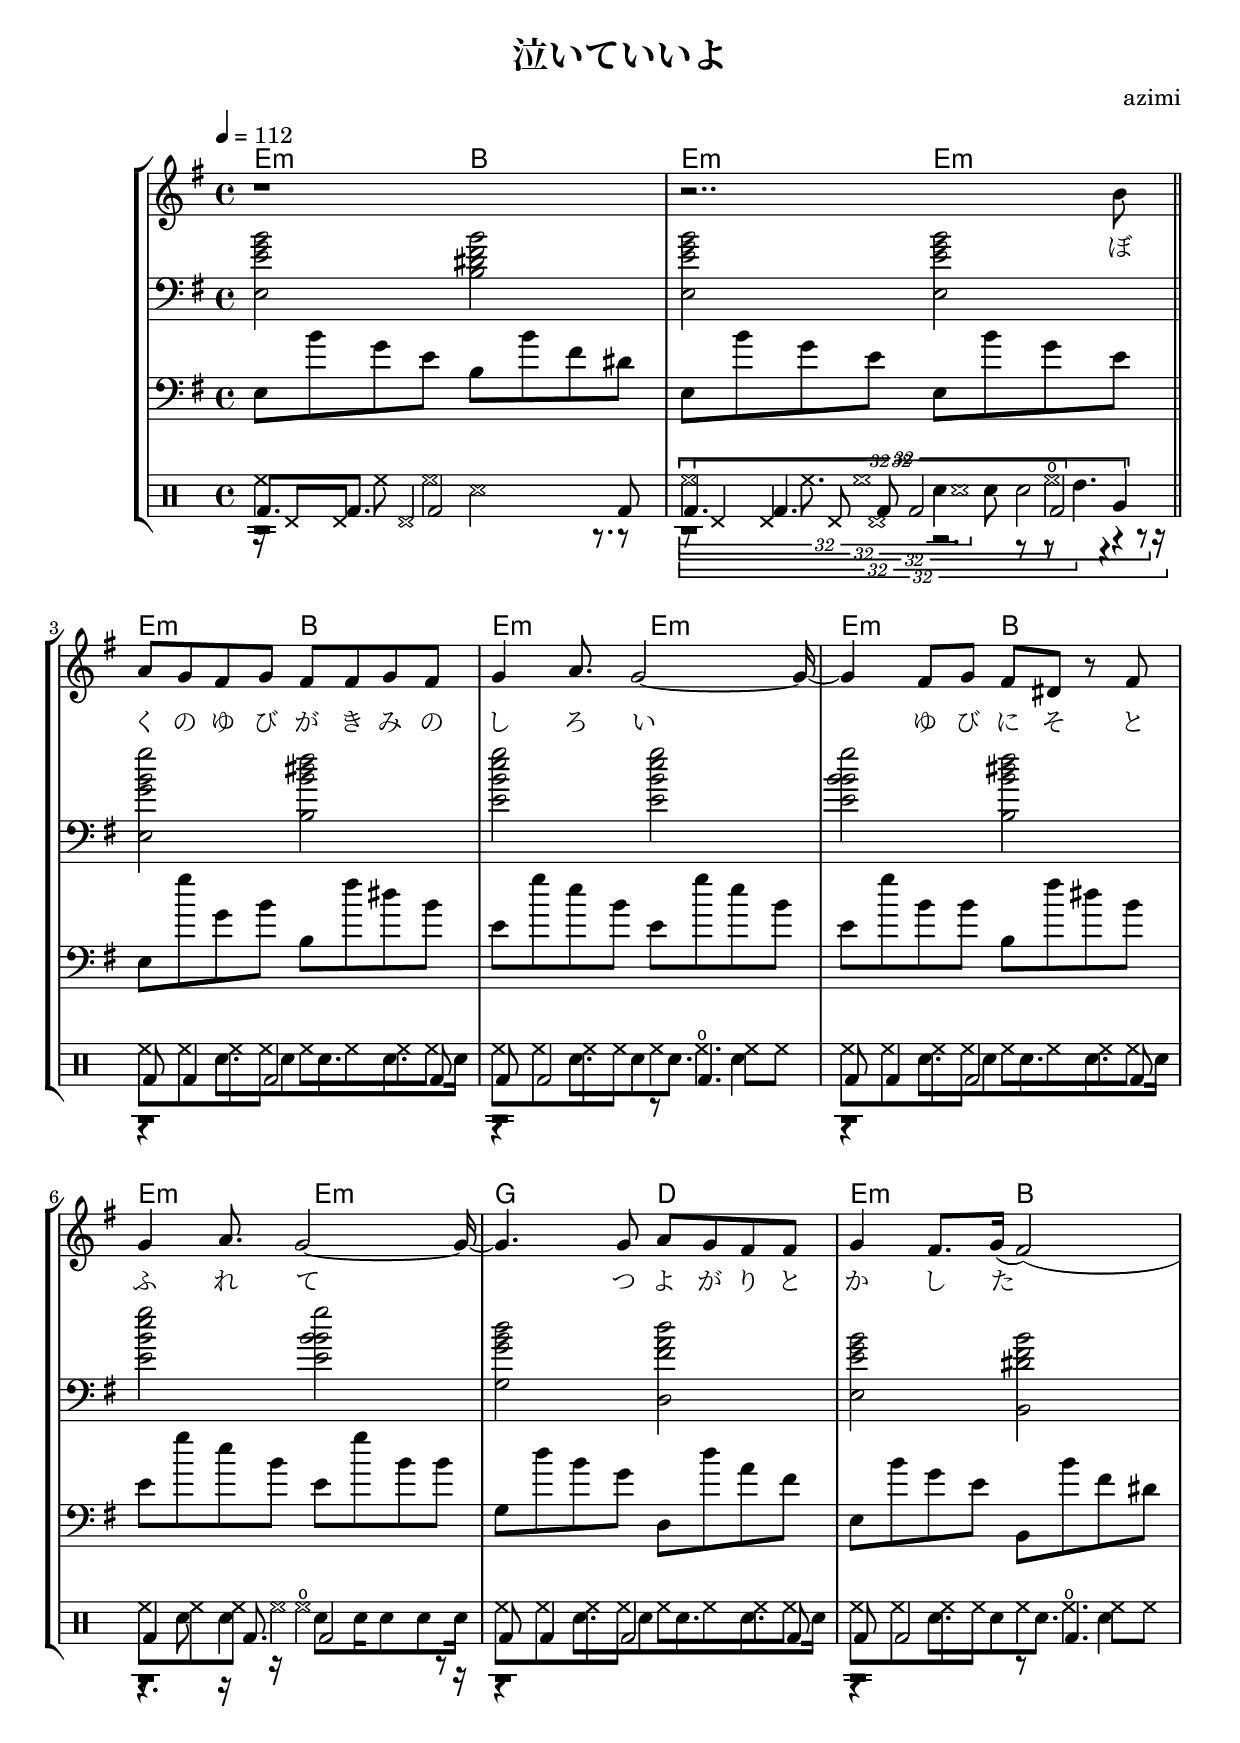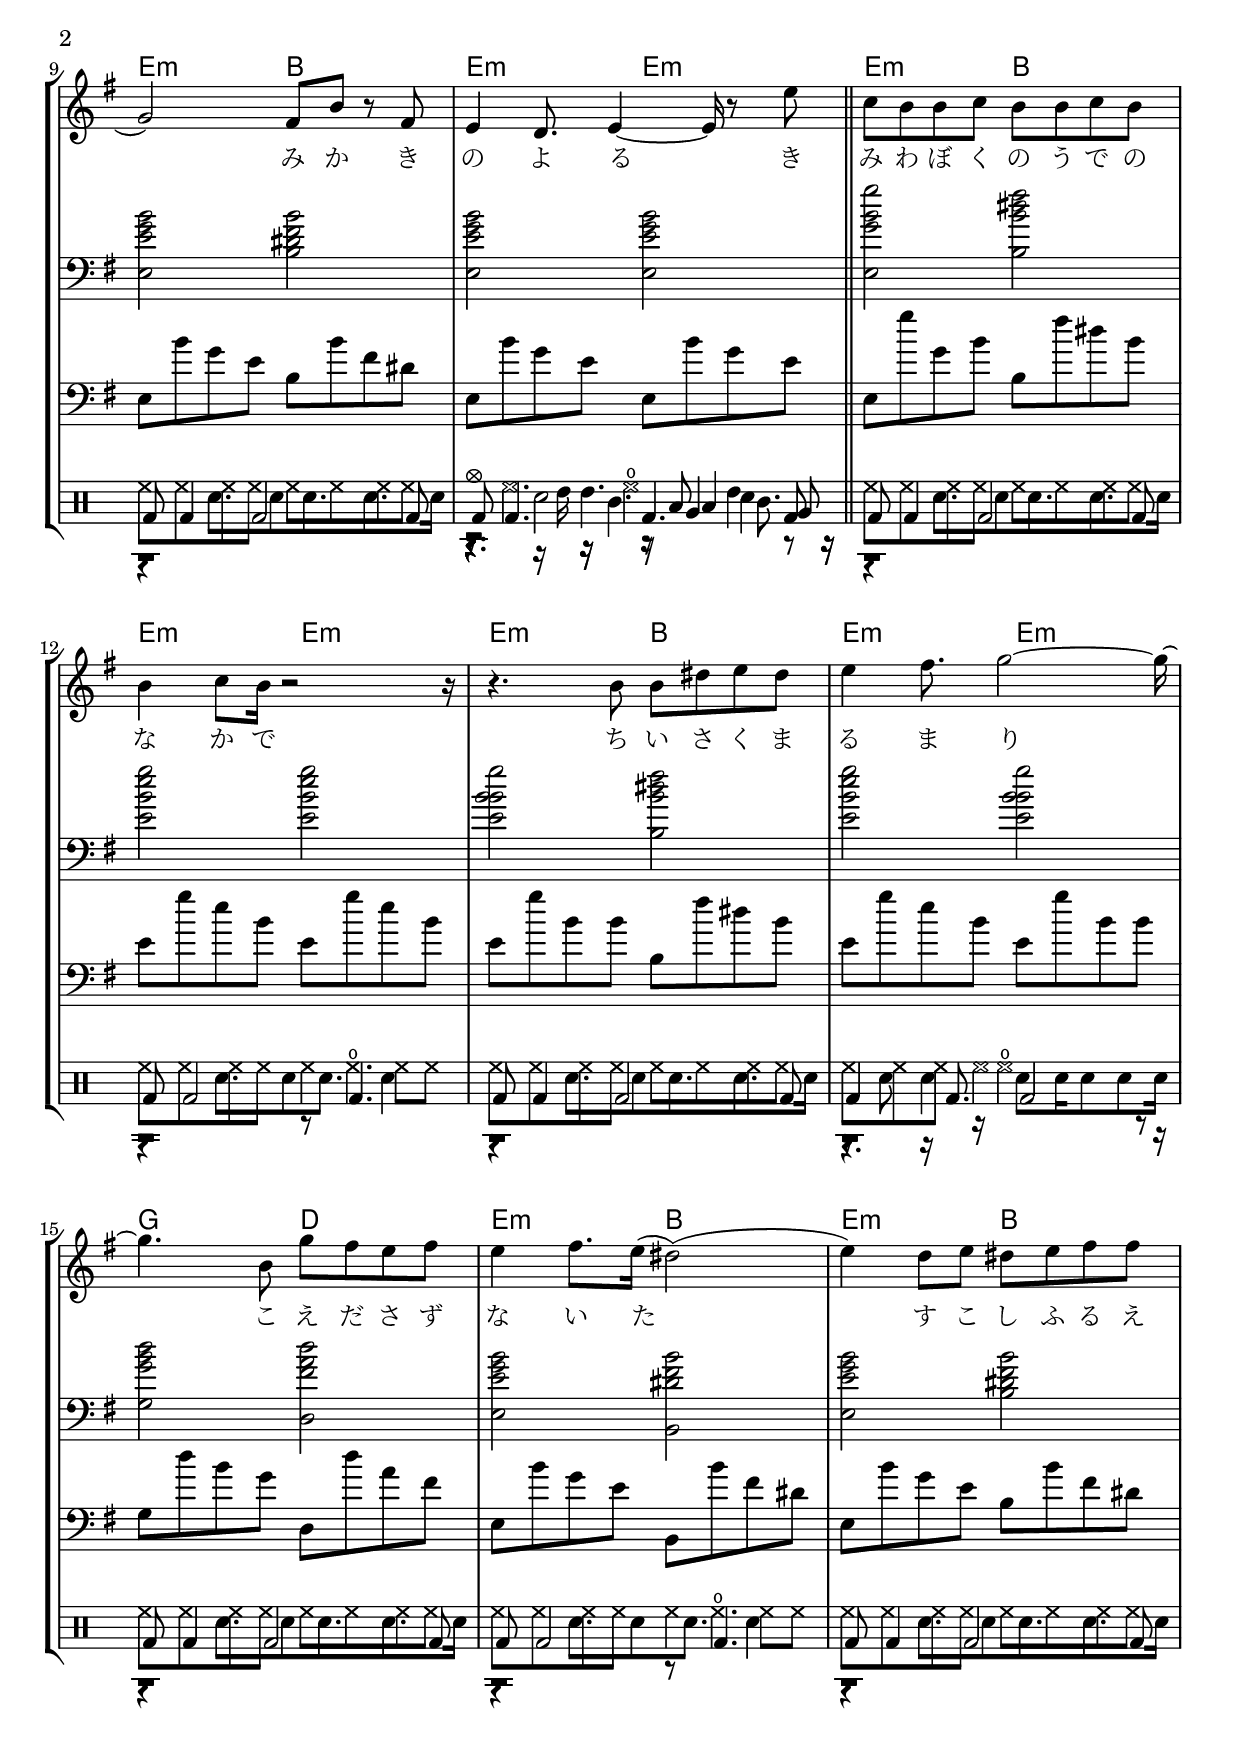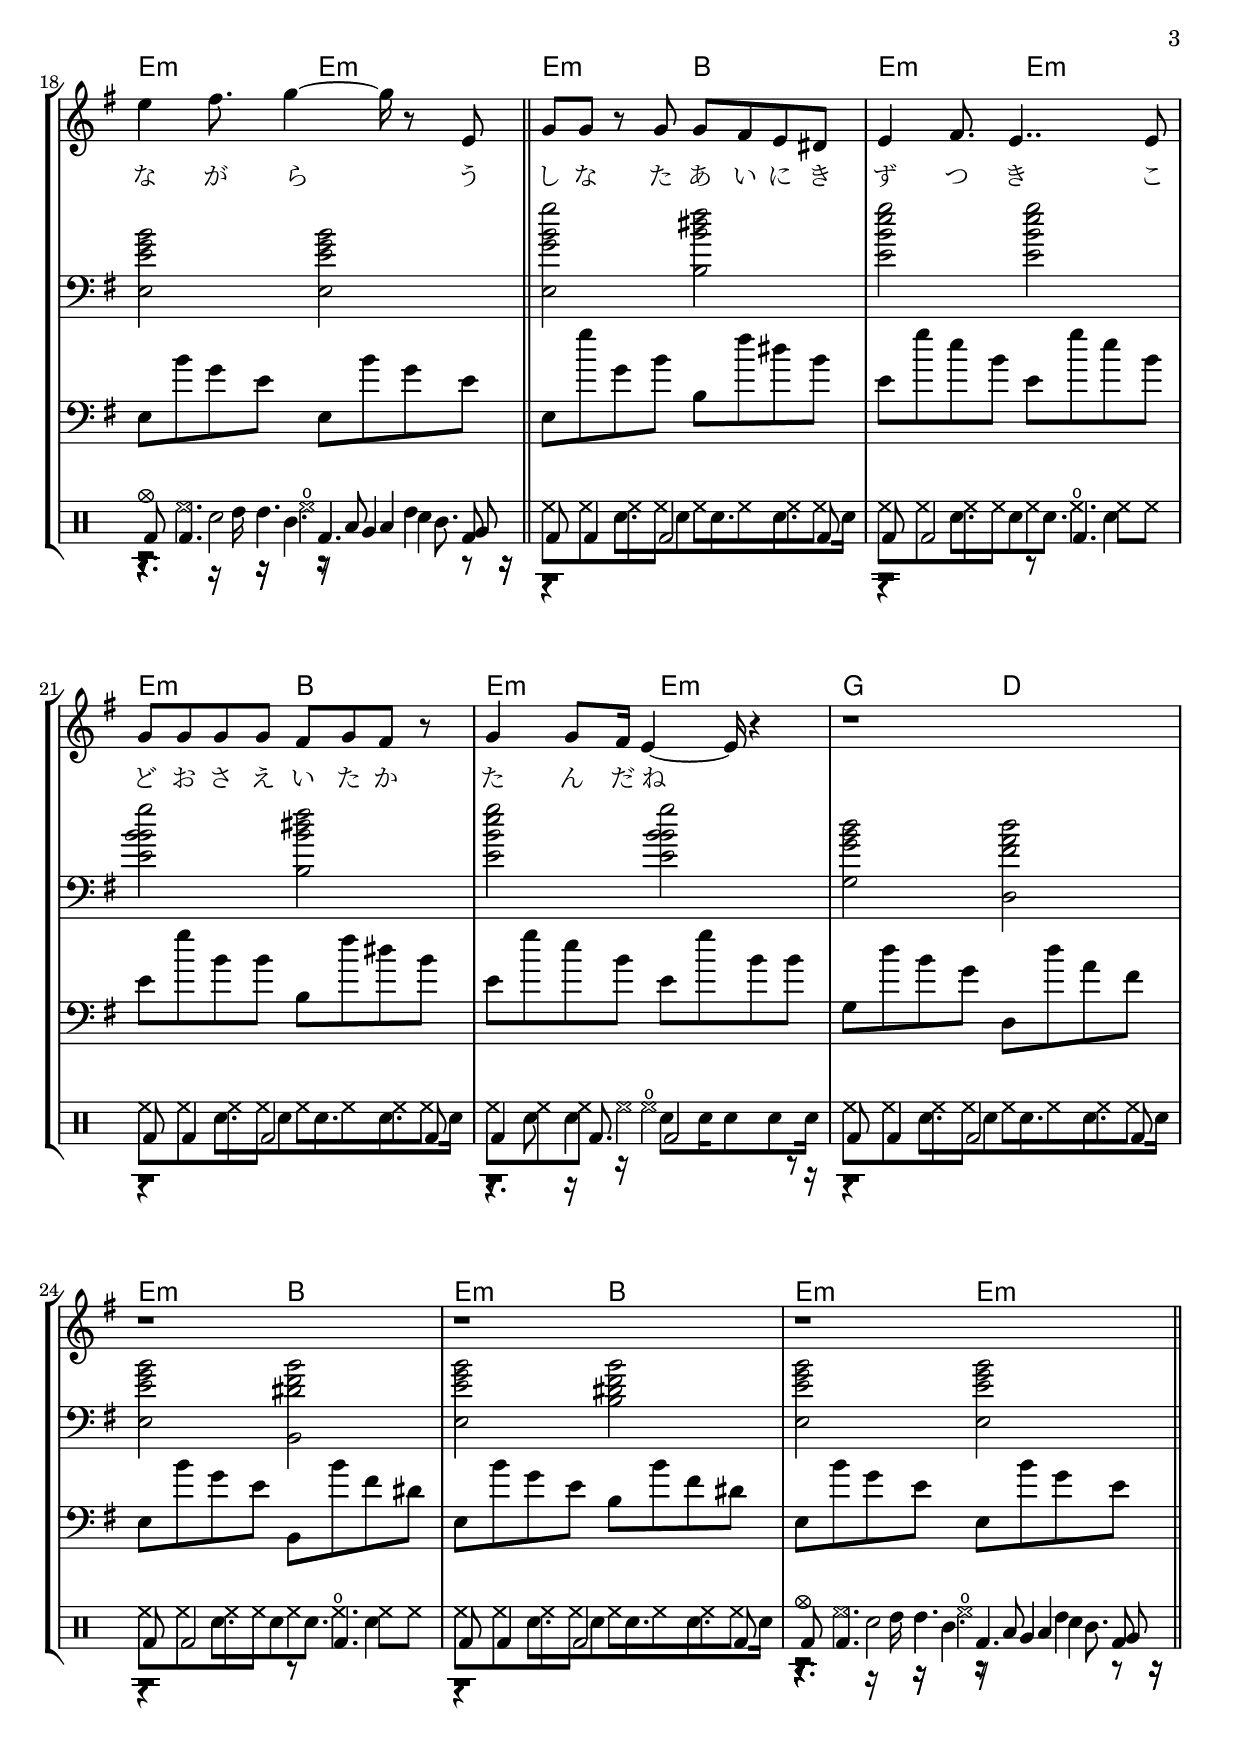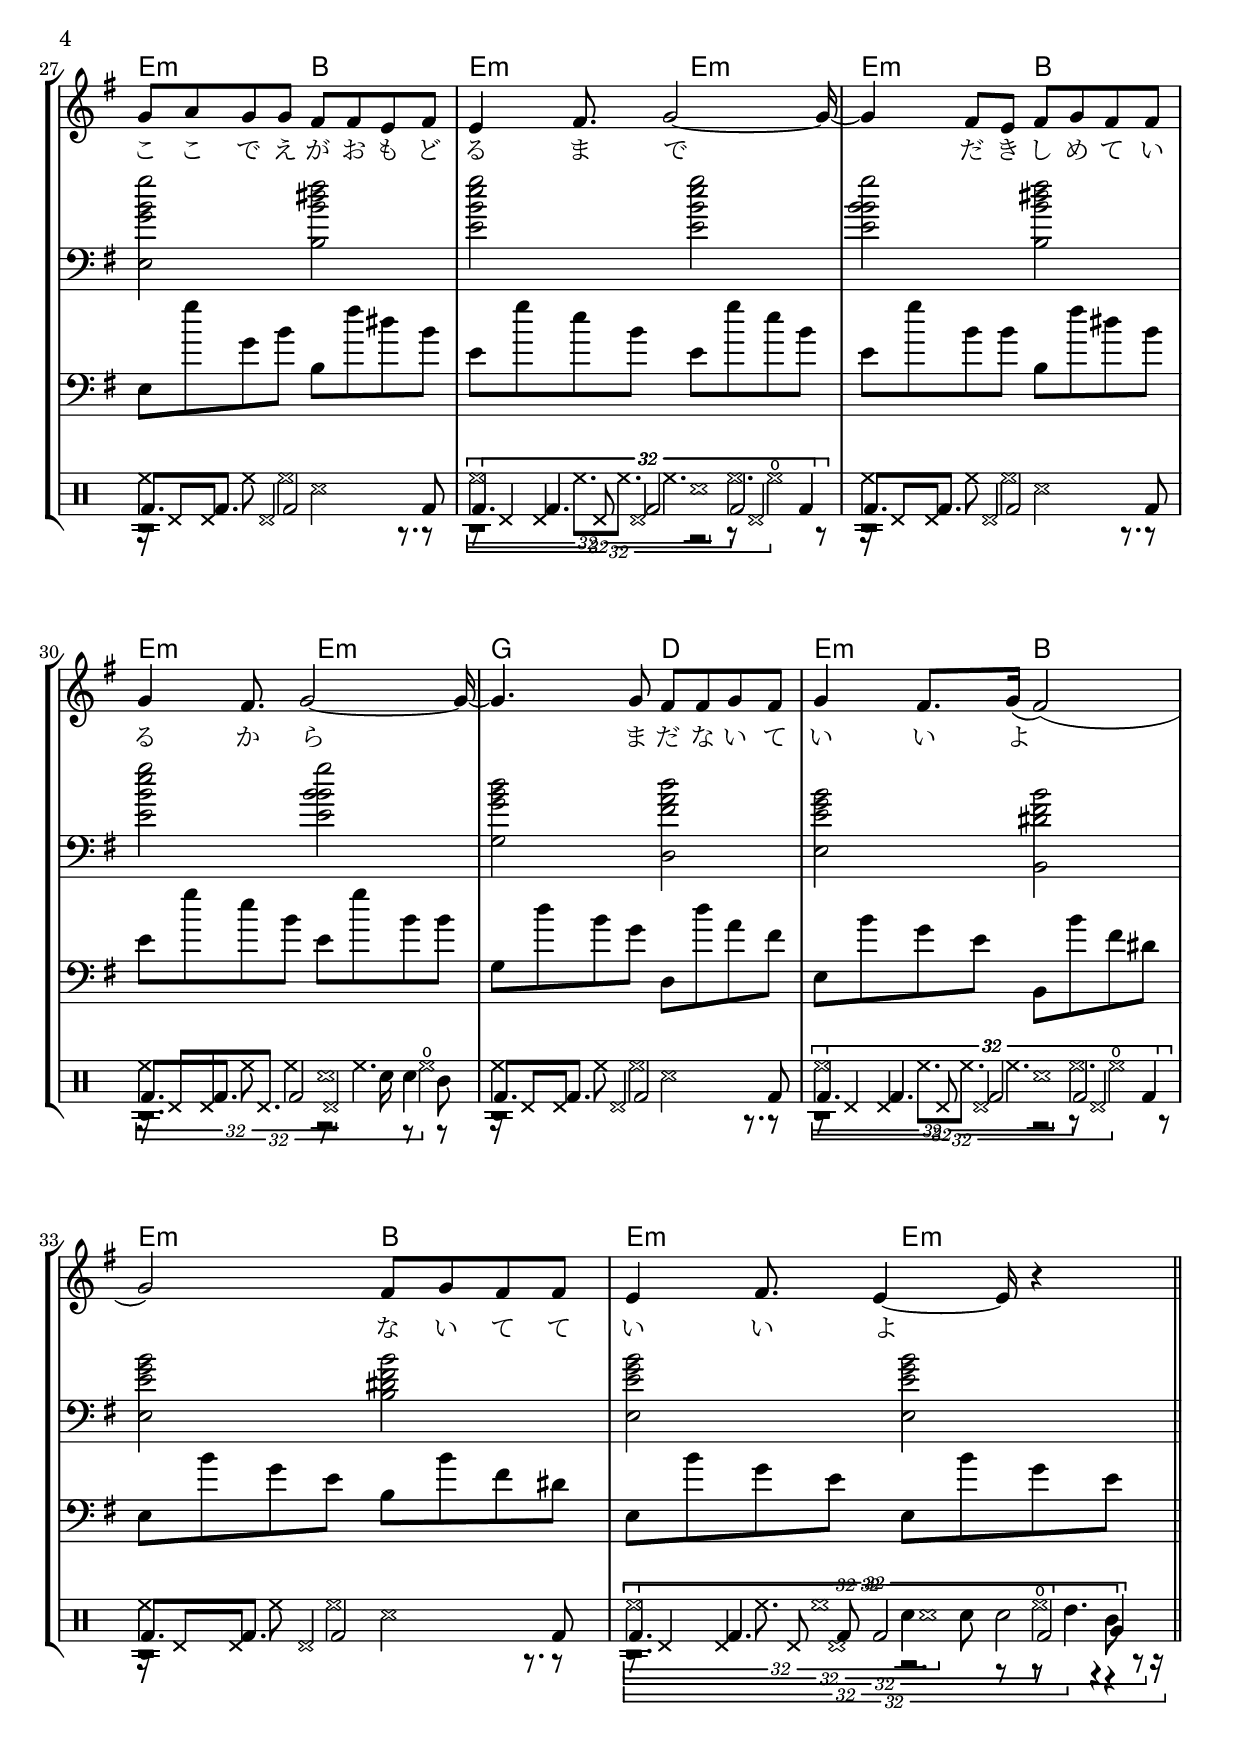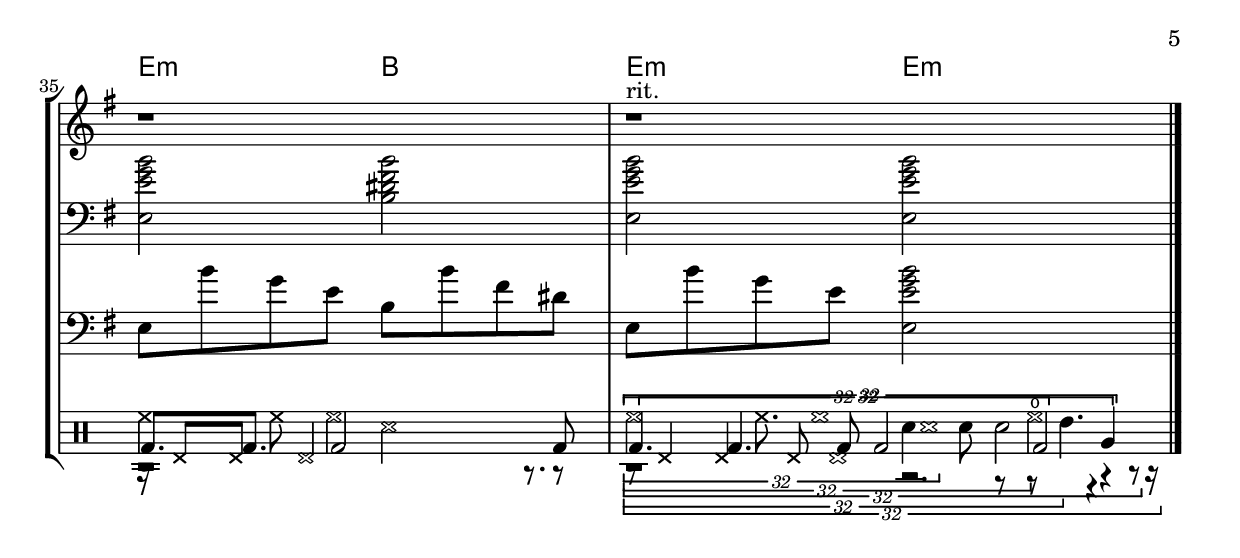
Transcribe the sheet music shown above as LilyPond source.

\version "2.12.1"

\header {
	title = \markup {泣いていいよ}
	composer = \markup \center-column {azimi}
}

harmony = \chordmode {
	e2:m b e:m e:m 

	e:m b e:m e:m e:m b e:m e:m g d e:m b e:m b e:m e:m 

	e:m b e:m e:m e:m b e:m e:m g d e:m b e:m b e:m e:m 

	e:m b e:m e:m e:m b e:m e:m g d e:m b e:m b e:m e:m 

	e:m b e:m e:m e:m b e:m e:m g d e:m b e:m b e:m e:m 

	e:m b e:m e:m 
}

melody = {
	\key g \major
	\tempo 4 = 112
	r1 | r2.. 
	\set Staff.midiInstrument = #"mmi0.40"
	b'8 
	a'8  g'8  fis'8  g'8  fis'8  fis'8  g'8  fis'8 
	g'4  a'8.  g'2~g'16~ 
	g'4  fis'8  g'8  fis'8  dis'8  r8  fis'8 
	g'4  a'8.  g'2~g'16~ 
	g'4.  g'8  a'8  g'8  fis'8  fis'8 
	g'4  fis'8.  g'16  (fis'2) 
	(g'2)  fis'8  b'8  r8  fis'8 
	e'4  d'8.  e'4~e'16  	r8 	\set Staff.midiInstrument = #"mmi0.40"
	e''8 
	c''8  b'8  b'8  c''8  b'8  b'8  c''8  b'8 
	b'4  c''8  b'16  r2 r16 
	r4.  b'8  b'8  dis''8  e''8  dis''8 
	e''4  fis''8.  g''2~g''16~ 
	g''4.  b'8  g''8  fis''8  e''8  fis''8 
	e''4  fis''8.  e''16  (dis''2) 
	(e''4)  d''8  e''8  dis''8  e''8  fis''8  fis''8 
	e''4  fis''8.  g''4~g''16  	r8 	\set Staff.midiInstrument = #"mmi0.40"
	e'8 
	g'8  g'8  r8  g'8  g'8  fis'8  e'8  dis'8 
	e'4  fis'8.  e'4..  e'8 
	g'8  g'8  g'8  g'8  fis'8  g'8  fis'8  r8 
	g'4  g'8  fis'16  e'4~e'16  	r4 r1 r1 r1 r1 	\set Staff.midiInstrument = #"mmi0.40"
	 g'8  a'8  g'8  g'8  fis'8  fis'8  e'8  fis'8 
	e'4  fis'8.  g'2~g'16~ 
	g'4  fis'8  e'8  fis'8  g'8  fis'8  fis'8 
	g'4  fis'8.  g'2~g'16~ 
	g'4.  g'8  fis'8  fis'8  g'8  fis'8 
	g'4  fis'8.  g'16  (fis'2) 
	(g'2)  fis'8  g'8  fis'8  fis'8 
	e'4  fis'8.  e'4~e'16  	r4 	r1 | r1^"rit." \bar "|."
}

words = \lyricmode {
	
	ぼ  く  の  ゆ  び  が  き  み  の  し  ろ  い  ゆ  び  に  そ  と  ふ  れ  て  つ  よ  が  り  と  か  し  た  み  か  き  の  よ  る  
	き  み  わ  ぼ  く  の  う  で  の  な  か  で  ち  い  さ  く  ま  る  ま  り  こ  え  だ  さ  ず  な  い  た  す  こ  し  ふ  る  え  な  が  ら  
	う  し  な  た  あ  い  に  き  ず  つ  き  こ  ど  お  さ  え  い  た  か  た  ん  だ  ね  
	こ  こ  で  え  が  お  も  ど  る  ま  で  だ  き  し  め  て  い  る  か  ら  ま  だ  な  い  て  い  い  よ  な  い  て  て  い  い  よ  
	
}

tempochange = {
	\tempo 4 = 112
	r1 | r1 \bar "||"
	\tempo 4 = 112
	r1 | r1 | r1 | r1 | r1 | r1 | r1 | r1 \bar "||"
	\tempo 4 = 112
	r1 | r1 | r1 | r1 | r1 | r1 | r1 | r1 \bar "||"
	\tempo 4 = 112
	r1 | r1 | r1 | r1 | r1 | r1 | r1 | r1 \bar "||"
	\tempo 4 = 112
	r1 | r1 | r1 | r1 | r1 | r1 | r1 | r1 \bar "||"
	\tempo 4 = 112
	r1 | \tempo 4 = 84 r2 \tempo 4 = 74 r2 \bar "|."
}

mainacc = {
	\clef bass
	\set Staff.midiInstrument = #"String Ensemble 1"
	\key g \major
	\tempo 4 = 112
	<e e' g' b'>2
	<b dis' fis' b'>2
	<e e' g' b'>2
	<e e' g' b'>2
	\bar "||"

	\set Staff.midiInstrument = #"Pizzicato Strings"
	<e b' g' g''>2
	<b b' dis'' fis''>2
	<e' b' e'' g''>2
	<e' b' e'' g''>2
	<e' b' b' g''>2
	<b b' dis'' fis''>2
	<e' b' e'' g''>2
	<e' b' b' g''>2
	<g g' b' d''>2
	<d fis' a' d''>2
	<e e' g' b'>2
	<b, dis' fis' b'>2
	<e e' g' b'>2
	<b dis' fis' b'>2
	<e e' g' b'>2
	<e e' g' b'>2
	\bar "||"

	\set Staff.midiInstrument = #"Choir Aahs"
	<e b' g' g''>2
	<b b' dis'' fis''>2
	<e' b' e'' g''>2
	<e' b' e'' g''>2
	<e' b' b' g''>2
	<b b' dis'' fis''>2
	<e' b' e'' g''>2
	<e' b' b' g''>2
	<g g' b' d''>2
	<d fis' a' d''>2
	<e e' g' b'>2
	<b, dis' fis' b'>2
	<e e' g' b'>2
	<b dis' fis' b'>2
	<e e' g' b'>2
	<e e' g' b'>2
	\bar "||"

	\set Staff.midiInstrument = #"Choir Aahs"
	<e b' g' g''>2
	<b b' dis'' fis''>2
	<e' b' e'' g''>2
	<e' b' e'' g''>2
	<e' b' b' g''>2
	<b b' dis'' fis''>2
	<e' b' e'' g''>2
	<e' b' b' g''>2
	<g g' b' d''>2
	<d fis' a' d''>2
	<e e' g' b'>2
	<b, dis' fis' b'>2
	<e e' g' b'>2
	<b dis' fis' b'>2
	<e e' g' b'>2
	<e e' g' b'>2
	\bar "||"

	\set Staff.midiInstrument = #"String Ensemble 1"
	<e b' g' g''>2
	<b b' dis'' fis''>2
	<e' b' e'' g''>2
	<e' b' e'' g''>2
	<e' b' b' g''>2
	<b b' dis'' fis''>2
	<e' b' e'' g''>2
	<e' b' b' g''>2
	<g g' b' d''>2
	<d fis' a' d''>2
	<e e' g' b'>2
	<b, dis' fis' b'>2
	<e e' g' b'>2
	<b dis' fis' b'>2
	<e e' g' b'>2
	<e e' g' b'>2
	\bar "||"

	\set Staff.midiInstrument = #"String Ensemble 1"
	<e e' g' b'>2
	<b dis' fis' b'>2
	<e e' g' b'>2
	<e e' g' b'>2
	\bar "|."
}

subacc = {
	\clef bass
	\set Staff.midiInstrument = #"Pizzicato Strings"
	\key g \major
	\tempo 4 = 112
	e8 b' g' e'
	b8 b' fis' dis'
	e8 b' g' e'
	e8 b' g' e'
	\bar "||"

	\set Staff.midiInstrument = #"Pizzicato Strings"
	e8 g'' g' b'
	b8 fis'' dis'' b'
	e'8 g'' e'' b'
	e'8 g'' e'' b'
	e'8 g'' b' b'
	b8 fis'' dis'' b'
	e'8 g'' e'' b'
	e'8 g'' b' b'
	g8 d'' b' g'
	d8 d'' a' fis'
	e8 b' g' e'
	b,8 b' fis' dis'
	e8 b' g' e'
	b8 b' fis' dis'
	e8 b' g' e'
	e8 b' g' e'
	\bar "||"

	\set Staff.midiInstrument = #"Pizzicato Strings"
	e8 g'' g' b'
	b8 fis'' dis'' b'
	e'8 g'' e'' b'
	e'8 g'' e'' b'
	e'8 g'' b' b'
	b8 fis'' dis'' b'
	e'8 g'' e'' b'
	e'8 g'' b' b'
	g8 d'' b' g'
	d8 d'' a' fis'
	e8 b' g' e'
	b,8 b' fis' dis'
	e8 b' g' e'
	b8 b' fis' dis'
	e8 b' g' e'
	e8 b' g' e'
	\bar "||"

	\set Staff.midiInstrument = #"Pizzicato Strings"
	e8 g'' g' b'
	b8 fis'' dis'' b'
	e'8 g'' e'' b'
	e'8 g'' e'' b'
	e'8 g'' b' b'
	b8 fis'' dis'' b'
	e'8 g'' e'' b'
	e'8 g'' b' b'
	g8 d'' b' g'
	d8 d'' a' fis'
	e8 b' g' e'
	b,8 b' fis' dis'
	e8 b' g' e'
	b8 b' fis' dis'
	e8 b' g' e'
	e8 b' g' e'
	\bar "||"

	\set Staff.midiInstrument = #"Pizzicato Strings"
	e8 g'' g' b'
	b8 fis'' dis'' b'
	e'8 g'' e'' b'
	e'8 g'' e'' b'
	e'8 g'' b' b'
	b8 fis'' dis'' b'
	e'8 g'' e'' b'
	e'8 g'' b' b'
	g8 d'' b' g'
	d8 d'' a' fis'
	e8 b' g' e'
	b,8 b' fis' dis'
	e8 b' g' e'
	b8 b' fis' dis'
	e8 b' g' e'
	e8 b' g' e'
	\bar "||"

	\set Staff.midiInstrument = #"Pizzicato Strings"
	e8 b' g' e'
	b8 b' fis' dis'
	e8 b' g' e'
	<e e' g' b'>2
	\bar "|."
}

percA = {
	\drummode {
	hh4 hh8 hh2 r8  |\times 16/32{ hh2 hh8. hh1 r4 r16 } \bar "||"
	hh8 hh8 hh8 hh8 hh8 hh8 hh8 hh8  |hh8 hh8 hh8 hh8 hh4 hh8 hh8  |hh8 hh8 hh8 hh8 hh8 hh8 hh8 hh8  |hh8 hh8 hh8 hh2 r8  |hh8 hh8 hh8 hh8 hh8 hh8 hh8 hh8  |hh8 hh8 hh8 hh8 hh4 hh8 hh8  |hh8 hh8 hh8 hh8 hh8 hh8 hh8 hh8  |r8 hh2. r8  \bar "||"
	hh8 hh8 hh8 hh8 hh8 hh8 hh8 hh8  |hh8 hh8 hh8 hh8 hh4 hh8 hh8  |hh8 hh8 hh8 hh8 hh8 hh8 hh8 hh8  |hh8 hh8 hh8 hh2 r8  |hh8 hh8 hh8 hh8 hh8 hh8 hh8 hh8  |hh8 hh8 hh8 hh8 hh4 hh8 hh8  |hh8 hh8 hh8 hh8 hh8 hh8 hh8 hh8  |r8 hh2. r8  \bar "||"
	hh8 hh8 hh8 hh8 hh8 hh8 hh8 hh8  |hh8 hh8 hh8 hh8 hh4 hh8 hh8  |hh8 hh8 hh8 hh8 hh8 hh8 hh8 hh8  |hh8 hh8 hh8 hh2 r8  |hh8 hh8 hh8 hh8 hh8 hh8 hh8 hh8  |hh8 hh8 hh8 hh8 hh4 hh8 hh8  |hh8 hh8 hh8 hh8 hh8 hh8 hh8 hh8  |r8 hh2. r8  \bar "||"
	hh4 hh8 hh2 r8  |\times 16/32{ hh2 hh8. hh8. hh4. hh2. } |hh4 hh8 hh2 r8  |hh4 hh8 hh4 hh4.  |hh4 hh8 hh2 r8  |\times 16/32{ hh2 hh8. hh8. hh4. hh2. } |hh4 hh8 hh2 r8  |\times 16/32{ hh2 hh8. hh1 r4 r16 } \bar "||"
	hh4 hh8 hh2 r8  |\times 16/32{ hh2 hh8. hh1 r4 r16 } \bar "|."
	}
}

percB = {
	\drummode {
	r16 hhp8 hhp8 hhp2 r8.  |\times 16/32{ r8 hhp4 hhp4 hhp8 hhp1 r4 } \bar "||"
	r4 sn8. sn8 sn8. sn8. sn16  |r4 sn8. sn8 sn8. sn4  |r4 sn8. sn8 sn8. sn8. sn16  |r8 sn8 sn4 sn8 sn16 sn8 sn8 sn16  |r4 sn8. sn8 sn8. sn8. sn16  |r4 sn8. sn8 sn8. sn4  |r4 sn8. sn8 sn8. sn8. sn16  |r4 sn2 sn4  \bar "||"
	r4 sn8. sn8 sn8. sn8. sn16  |r4 sn8. sn8 sn8. sn4  |r4 sn8. sn8 sn8. sn8. sn16  |r8 sn8 sn4 sn8 sn16 sn8 sn8 sn16  |r4 sn8. sn8 sn8. sn8. sn16  |r4 sn8. sn8 sn8. sn4  |r4 sn8. sn8 sn8. sn8. sn16  |r4 sn2 sn4  \bar "||"
	r4 sn8. sn8 sn8. sn8. sn16  |r4 sn8. sn8 sn8. sn4  |r4 sn8. sn8 sn8. sn8. sn16  |r8 sn8 sn4 sn8 sn16 sn8 sn8 sn16  |r4 sn8. sn8 sn8. sn8. sn16  |r4 sn8. sn8 sn8. sn4  |r4 sn8. sn8 sn8. sn8. sn16  |r4 sn2 sn4  \bar "||"
	r16 hhp8 hhp8 hhp2 r8.  |\times 16/32{ r8 hhp4 hhp4 hhp8 hhp2 r8 hhp2 r8 } |r16 hhp8 hhp8 hhp2 r8.  |r16 hhp8 hhp8 hhp8. hhp2  |r16 hhp8 hhp8 hhp2 r8.  |\times 16/32{ r8 hhp4 hhp4 hhp8 hhp2 r8 hhp2 r8 } |r16 hhp8 hhp8 hhp2 r8.  |\times 16/32{ r8 hhp4 hhp4 hhp8 hhp1 r4 } \bar "||"
	r16 hhp8 hhp8 hhp2 r8.  |\times 16/32{ r8 hhp4 hhp4 hhp8 hhp1 r4 } \bar "|."
	}
}

percC = {
	\drummode {
	r1  |\times 16/32{ r1 r2 hho2 } \bar "||"
	bd8 bd4 bd2 bd8  |bd8 bd2 bd4.  |bd8 bd4 bd2 bd8  |bd4 r16 bd8. bd2  |bd8 bd4 bd2 bd8  |bd8 bd2 bd4.  |bd8 bd4 bd2 bd8  |bd8 bd4. bd4. bd8  \bar "||"
	bd8 bd4 bd2 bd8  |bd8 bd2 bd4.  |bd8 bd4 bd2 bd8  |bd4 r16 bd8. bd2  |bd8 bd4 bd2 bd8  |bd8 bd2 bd4.  |bd8 bd4 bd2 bd8  |bd8 bd4. bd4. bd8  \bar "||"
	bd8 bd4 bd2 bd8  |bd8 bd2 bd4.  |bd8 bd4 bd2 bd8  |bd4 r16 bd8. bd2  |bd8 bd4 bd2 bd8  |bd8 bd2 bd4.  |bd8 bd4 bd2 bd8  |bd8 bd4. bd4. bd8  \bar "||"
	r1  |\times 16/32{ r1 r2 hho2 } |r1  |\times 16/32{ r1 r2 hho2 } |r1  |\times 16/32{ r1 r2 hho2 } |r1  |\times 16/32{ r1 r2 hho2 } \bar "||"
	r1  |\times 16/32{ r1 r2 hho2 } \bar "|."
	}
}

percD = {
	\drummode {
	bd8. bd8. bd2 bd8  |\times 16/32{ bd4. bd4. bd8 bd2 r8 bd2 } \bar "||"
	r1  |r2 r8 hho4.  |r1  |r4. r16 hho2 r16  |r1  |r2 r8 hho4.  |r1  |r4. r16 hho2 r16  \bar "||"
	r1  |r2 r8 hho4.  |r1  |r4. r16 hho2 r16  |r1  |r2 r8 hho4.  |r1  |r4. r16 hho2 r16  \bar "||"
	r1  |r2 r8 hho4.  |r1  |r4. r16 hho2 r16  |r1  |r2 r8 hho4.  |r1  |r4. r16 hho2 r16  \bar "||"
	bd8. bd8. bd2 bd8  |\times 16/32{ bd4. bd4. bd2 bd2 bd4 } |bd8. bd8. bd2 bd8  |bd8. bd8. bd2 r8  |bd8. bd8. bd2 bd8  |\times 16/32{ bd4. bd4. bd2 bd2 bd4 } |bd8. bd8. bd2 bd8  |\times 16/32{ bd4. bd4. bd8 bd2 r8 bd2 } \bar "||"
	bd8. bd8. bd2 bd8  |\times 16/32{ bd4. bd4. bd8 bd2 r8 bd2 } \bar "|."
	}
}

percE = {
	\drummode {
	r2 ss2  |\times 16/32{ r1 ss1 } \bar "||"
	r1 |r1 |r1 |r1 |r1 |r1 |r1 |cymc1  \bar "||"
	r1 |r1 |r1 |r1 |r1 |r1 |r1 |cymc1  \bar "||"
	r1 |r1 |r1 |r1 |r1 |r1 |r1 |cymc1  \bar "||"
	r2 ss2  |\times 16/32{ r1 ss1 } |r2 ss2  |\times 16/32{ r1 ss1 } |r2 ss2  |\times 16/32{ r1 ss1 } |r2 ss2  |\times 16/32{ r1 ss1 } \bar "||"
	r2 ss2  |\times 16/32{ r1 ss1 } \bar "|."
	}
}

percF = {
	\drummode {
	r1 |\times 16/32{ r1 sn4 sn8 sn2 r8 } \bar "||"
	r1 |r1 |r1 |r1 |r1 |r1 |r1 |r4 r16 tommh16 tommh4. tommh4  \bar "||"
	r1 |r1 |r1 |r1 |r1 |r1 |r1 |r4 r16 tommh16 tommh4. tommh4  \bar "||"
	r1 |r1 |r1 |r1 |r1 |r1 |r1 |r4 r16 tommh16 tommh4. tommh4  \bar "||"
	r1 |r1 |r1 |r2 r8. sn16 sn4  |r1 |r1 |r1 |\times 16/32{ r1 sn4 sn8 sn2 r8 } \bar "||"
	r1 |\times 16/32{ r1 sn4 sn8 sn2 r8 } \bar "|."
	}
}

percG = {
	\drummode {
	r1 |r1 \bar "||"
	r1 |r1 |r1 |r1 |r1 |r1 |r1 |r4. r16 tomml4. tomml8.  \bar "||"
	r1 |r1 |r1 |r1 |r1 |r1 |r1 |r4. r16 tomml4. tomml8.  \bar "||"
	r1 |r1 |r1 |r1 |r1 |r1 |r1 |r4. r16 tomml4. tomml8.  \bar "||"
	r1 |r1 |r1 |r2. r8 tomml8  |r1 |r1 |r1 |r2. r8 tomml8  \bar "||"
	r1 |r1 \bar "|."
	}
}

percH = {
	\drummode {
	r1 |\times 16/32{ r1 r2 r8 tommh4. } \bar "||"
	r1 |r1 |r1 |r1 |r1 |r1 |r1 |r2 r16 toml8 toml4 r16  \bar "||"
	r1 |r1 |r1 |r1 |r1 |r1 |r1 |r2 r16 toml8 toml4 r16  \bar "||"
	r1 |r1 |r1 |r1 |r1 |r1 |r1 |r2 r16 toml8 toml4 r16  \bar "||"
	r1 |r1 |r1 |r1 |r1 |r1 |r1 |\times 16/32{ r1 r2 r8 tommh4. } \bar "||"
	r1 |\times 16/32{ r1 r2 r8 tommh4. } \bar "|."
	}
}

percI = {
	\drummode {
	r1 |\times 16/32{ r1 r2. tomfh4 } \bar "||"
	r1 |r1 |r1 |r1 |r1 |r1 |r1 |r2 r8 tomfh4 tomfh8  \bar "||"
	r1 |r1 |r1 |r1 |r1 |r1 |r1 |r2 r8 tomfh4 tomfh8  \bar "||"
	r1 |r1 |r1 |r1 |r1 |r1 |r1 |r2 r8 tomfh4 tomfh8  \bar "||"
	r1 |r1 |r1 |r1 |r1 |r1 |r1 |\times 16/32{ r1 r2. tomfh4 } \bar "||"
	r1 |\times 16/32{ r1 r2. tomfh4 } \bar "|."
	}
}

\score {
	<<
		\new StaffGroup <<
			\new ChordNames {\harmony}
			\new Voice = "melody" {\melody}
			\new Lyrics \lyricsto "melody" \words
			\new Staff = "mainacc" {\mainacc}
			\new Staff = "subacc" {\subacc}
			\new DrumStaff <<
				\new DrumVoice {\percA}
				\new DrumVoice {\percB}
				\new DrumVoice {\percC}
				\new DrumVoice {\percD}
				\new DrumVoice {\percE}
				\new DrumVoice {\percF}
				\new DrumVoice {\percG}
				\new DrumVoice {\percH}
				\new DrumVoice {\percI}
			>>
		>>
	>>
	\layout { }
}
